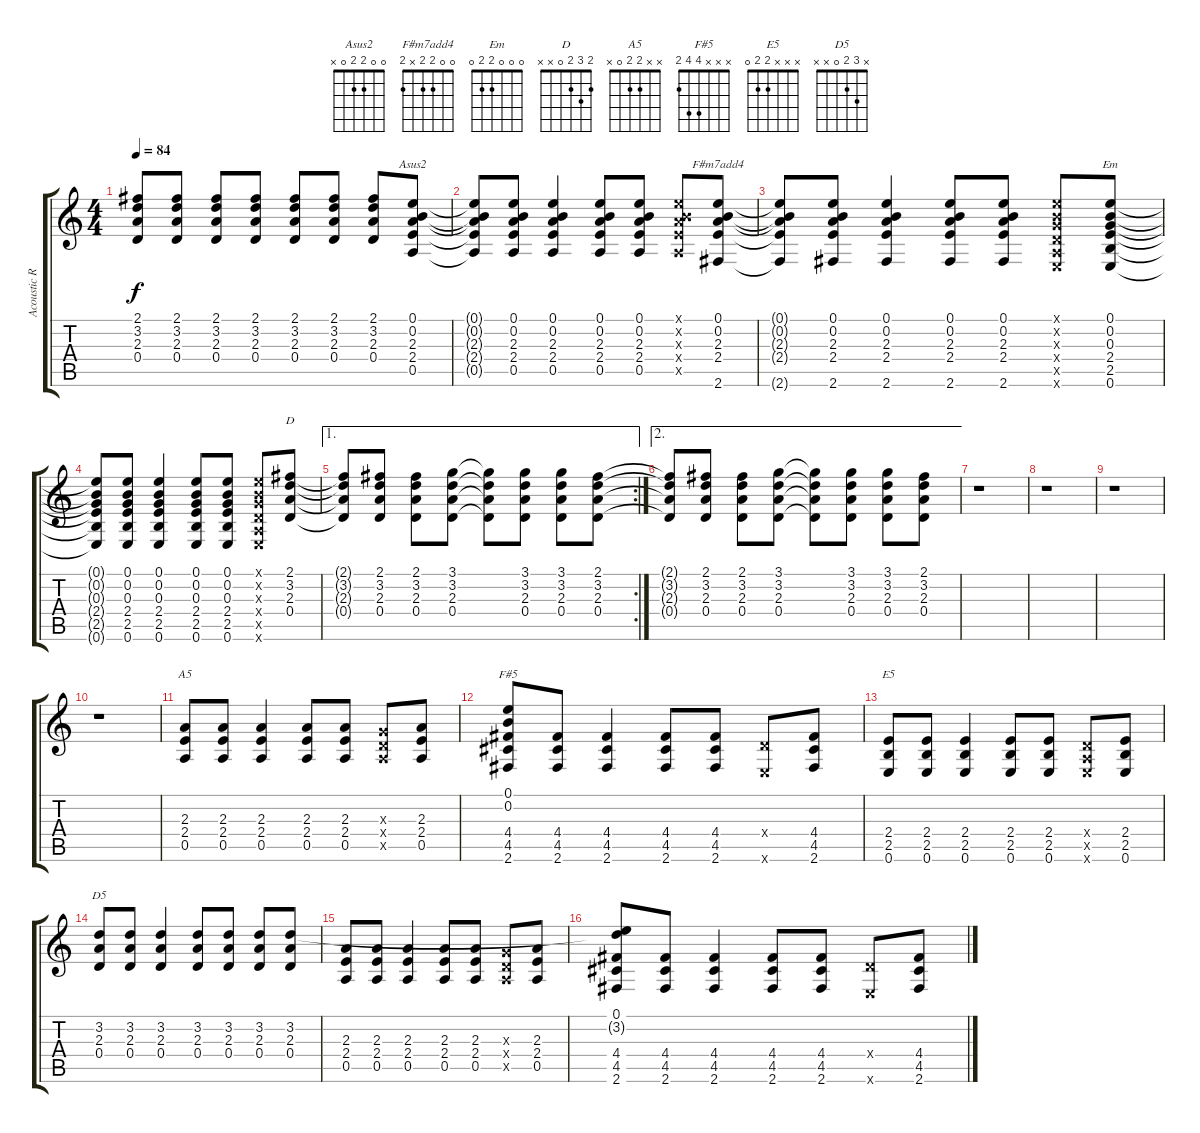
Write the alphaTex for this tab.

\track ("Acoustic Rhy." "Acoustic R") {instrument electricguitarjazz}
\staff {score tabs}
\tuning (E4 B3 G3 D3 A2 E2) {hide}
\chord ("Asus2" 0 0 2 2 0 x)
\chord ("F#m7add4" 0 0 2 2 x 2)
\chord ("Em" 0 0 0 2 2 0)
\chord ("D" 2 3 2 0 x x)
\chord ("A5" x x 2 2 0 x)
\chord ("F#5" x x x 4 4 2)
\chord ("E5" x x x 2 2 0)
\chord ("D5" x 3 2 0 x x)
\ts (4 4)
\tempo 84
\clef g2
\ks c
(2.1{t} 3.2{t} 2.3{t} 0.4{t}).8{dy f} (2.1 3.2 2.3 0.4).8 (2.1 3.2 2.3 0.4).8 (2.1 3.2 2.3 0.4).8 (2.1 3.2 2.3 0.4).8 (2.1 3.2 2.3 0.4).8 (2.1 3.2 2.3 0.4).8 (0.1 0.2 2.3 2.4 0.5).8{ch "Asus2"} |
(0.1{t} 0.2{t} 2.3{t} 2.4{t} 0.5{t}).8 (0.1 0.2 2.3 2.4 0.5).8 (0.1 0.2 2.3 2.4 0.5).4 (0.1 0.2 2.3 2.4 0.5).8 (0.1 0.2 2.3 2.4 0.5).8 (0.1{x} 0.2{x} 2.3{x} 2.4{x} 0.5{x}).8 (0.1 0.2 2.3 2.4 2.6).8{ch "F#m7add4"} |
(0.1{t} 0.2{t} 2.3{t} 2.4{t} 2.6{t}).8 (0.1 0.2 2.3 2.4 2.6).8 (0.1 0.2 2.3 2.4 2.6).4 (0.1 0.2 2.3 2.4 2.6).8 (0.1 0.2 2.3 2.4 2.6).8 (0.1{x} 0.2{x} 0.3{x} 0.4{x} 0.5{x} 0.6{x}).8 (0.1 0.2 0.3 2.4 2.5 0.6).8{ch "Em"} |
(0.1{t} 0.2{t} 0.3{t} 2.4{t} 2.5{t} 0.6{t}).8 (0.1 0.2 0.3 2.4 2.5 0.6).8 (0.1 0.2 0.3 2.4 2.5 0.6).4 (0.1 0.2 0.3 2.4 2.5 0.6).8 (0.1 0.2 0.3 2.4 2.5 0.6).8 (0.1{x} 0.2{x} 0.3{x} 0.4{x} 0.5{x} 0.6{x}).8 (2.1 3.2 2.3 0.4).8{ch "D"} |
\ae 1
\rc 2
(2.1{t} 3.2{t} 2.3{t} 0.4{t}).8 (2.1 3.2 2.3 0.4).8 (2.1 3.2 2.3 0.4).8 (3.1 3.2 2.3 0.4).8 (3.1{t} 3.2{t} 2.3{t} 0.4{t}).8 (3.1 3.2 2.3 0.4).8 (3.1 3.2 2.3 0.4).8 (2.1 3.2 2.3 0.4).8 |
\ae 2
(2.1{t} 3.2{t} 2.3{t} 0.4{t}).8 (2.1 3.2 2.3 0.4).8 (2.1 3.2 2.3 0.4).8 (3.1 3.2 2.3 0.4).8 (3.1{t} 3.2{t} 2.3{t} 0.4{t}).8 (3.1 3.2 2.3 0.4).8 (3.1 3.2 2.3 0.4).8 (2.1 3.2 2.3 0.4).8 |
r.1 |
r.1 |
r.1 |
r.1 |
(2.3 2.4 0.5).8{ch "A5"} (2.3 2.4 0.5).8 (2.3 2.4 0.5).4 (2.3 2.4 0.5).8 (2.3 2.4 0.5).8 (0.3{x} 0.4{x} 0.5{x}).8 (2.3 2.4 0.5).8 |
(0.1 0.2 4.4 4.5 2.6).8{ch "F#5"} (4.4 4.5 2.6).8 (4.4 4.5 2.6).4 (4.4 4.5 2.6).8 (4.4 4.5 2.6).8 (0.4{x} 0.6{x}).8 (4.4 4.5 2.6).8 |
(2.4 2.5 0.6).8{ch "E5"} (2.4 2.5 0.6).8 (2.4 2.5 0.6).4 (2.4 2.5 0.6).8 (2.4 2.5 0.6).8 (0.4{x} 0.5{x} 0.6{x}).8 (2.4 2.5 0.6).8 |
(3.2 2.3 0.4).8{ch "D5"} (3.2 2.3 0.4).8 (3.2 2.3 0.4).4 (3.2 2.3 0.4).8 (3.2 2.3 0.4).8 (3.2 2.3 0.4).8 (3.2 2.3 0.4).8 |
(2.3 2.4 0.5).8 (2.3 2.4 0.5).8 (2.3 2.4 0.5).4 (2.3 2.4 0.5).8 (2.3 2.4 0.5).8 (0.3{x} 0.4{x} 0.5{x}).8 (2.3 2.4 0.5).8 |
(0.1 3.2{t} 4.4 4.5 2.6).8 (4.4 4.5 2.6).8 (4.4 4.5 2.6).4 (4.4 4.5 2.6).8 (4.4 4.5 2.6).8 (0.4{x} 0.6{x}).8 (4.4 4.5 2.6).8
